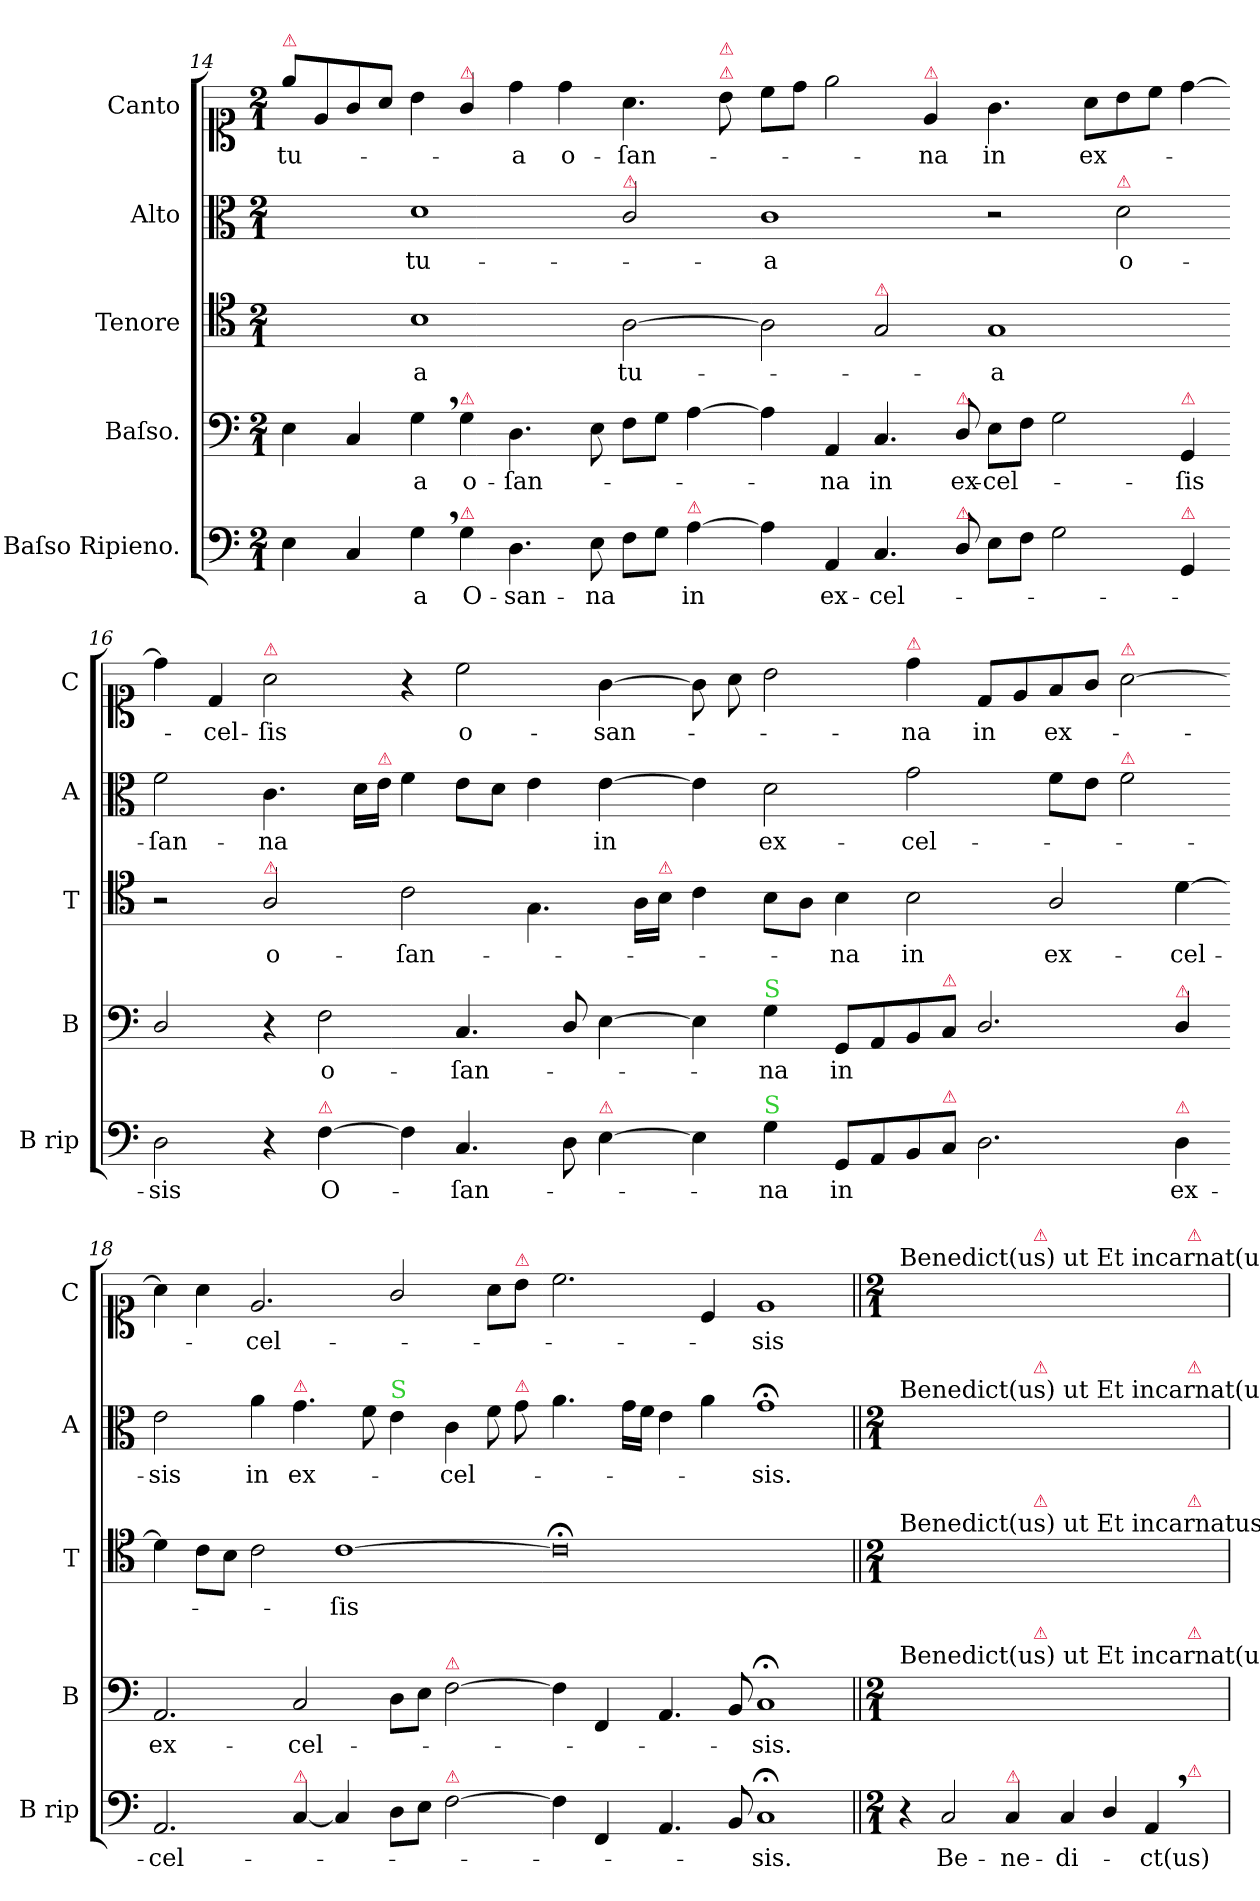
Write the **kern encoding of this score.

**kern	**text	**kern	**text	**kern	**text	**kern	**text	**kern	**text
*part5	*part5	*part4	*part4	*part3	*part3	*part2	*part2	*part1	*part1
*staff5	*staff5	*staff4	*staff4	*staff3	*staff3	*staff2	*staff2	*staff1	*staff1
*I"Baſso Ripieno.	*	*I"Baſso.	*	*I"Tenore	*	*I"Alto	*	*I"Canto	*
*I'B rip	*	*I'B	*	*I'T	*	*I'A	*	*I'C	*
*clefF4	*	*clefF4	*	*clefC4	*	*clefC3	*	*clefC1	*
*k[]	*	*k[]	*	*k[]	*	*k[]	*	*k[]	*
*M2/1	*	*M2/1	*	*M2/1	*	*M2/1	*	*M2/1	*
=14	=14	=14	=14	=14	=14	=14	=14	=14	=14
!	!	!	!	!	!	!	!	!LO:TX:a:color=crimson:t=⚠	!
4E\	.	4E\	.	2ryy	.	2ryy	.	8ee\L	tu-
.	.	.	.	.	.	.	.	8e/	.
4C/	.	4C/	.	.	.	.	.	8g/	.
.	.	.	.	.	.	.	.	8a/J	.
4G,<\	a	4G,<\	-a	1B	-a	1d	tu-	4b\	.
!	!	!	!	!	!	!	!	!LO:TX:a:color=crimson:t=⚠	!
!	!	!LO:TX:a:color=crimson:t=⚠	!	!	!	!	!	!	!
!LO:TX:a:color=crimson:t=⚠	!	!	!	!	!	!	!	!	!
4G\	O-	4G\	o-	.	.	.	.	4g/	.
4.D\	-san-	4.D\	-ſan-	.	.	.	.	4dd\	-a
.	.	.	.	.	.	.	.	4dd\	o-
8E\	-na	8E\	.	.	.	.	.	.	.
!	!	!	!	!	!	!LO:TX:a:color=crimson:t=⚠	!	!	!
8F\L	.	8F\L	.	[2A	tu-	2c/	.	4.a\	-ſan-
8G\J	.	8G\J	.	.	.	.	.	.	.
!LO:TX:a:color=crimson:t=⚠	!	!	!	!	!	!	!	!	!
[4A\	in	[4A\	.	.	.	.	.	.	.
!	!	!	!	!	!	!	!	!LO:TX:a:color=crimson:t=⚠	!
!	!	!	!	!	!	!	!	!LO:TX:a:color=crimson:t=⚠	!
.	.	.	.	.	.	.	.	8b\	.
=15-	=15-	=15-	=15-	=15-	=15-	=15-	=15-	=15-	=15-
4A\]	.	4A\]	.	2A]	.	1c	-a	8cc\L	.
.	.	.	.	.	.	.	.	8dd\J	.
4AA/	ex-	4AA/	-na	.	.	.	.	2ee\	.
!	!	!	!	!LO:TX:a:color=crimson:t=⚠	!	!	!	!	!
4.C/	-cel-	4.C/	in	2G/	.	.	.	.	.
!	!	!	!	!	!	!	!	!LO:TX:a:color=crimson:t=⚠	!
.	.	.	.	.	.	.	.	4e/	-na
!	!	!LO:TX:a:color=crimson:t=⚠	!	!	!	!	!	!	!
!LO:TX:a:color=crimson:t=⚠	!	!	!	!	!	!	!	!	!
8D/	.	8D/	ex-	.	.	.	.	.	.
8E\L	.	8E\L	-cel-	1G	-a	2r	.	4.g\	in
8F\J	.	8F\J	.	.	.	.	.	.	.
2G\	.	2G\	.	.	.	.	.	.	.
.	.	.	.	.	.	.	.	8a\L	ex-
!	!	!	!	!	!	!LO:TX:a:color=crimson:t=⚠	!	!	!
.	.	.	.	.	.	2d\	o-	8b\	.
.	.	.	.	.	.	.	.	8cc\J	.
!	!	!LO:TX:a:color=crimson:t=⚠	!	!	!	!	!	!	!
!LO:TX:a:color=crimson:t=⚠	!	!	!	!	!	!	!	!	!
4GG/	.	4GG/	-ſis	.	.	.	.	[4dd\	.
=16-	=16-	=16-	=16-	=16-	=16-	=16-	=16-	=16-	=16-
2D\	-sis	2D/	.	2r	.	2f\	-ſan-	4dd\]	.
.	.	.	.	.	.	.	.	4d/	-cel-
!	!	!	!	!	!	!	!	!LO:TX:a:color=crimson:t=⚠	!
!	!	!	!	!LO:TX:a:color=crimson:t=⚠	!	!	!	!	!
4r	.	4r	.	2A/	o-	4.c\	-na	2a\	-ſis
!LO:TX:a:color=crimson:t=⚠	!	!	!	!	!	!	!	!	!
[4F\	O-	2F\	o-	.	.	.	.	.	.
.	.	.	.	.	.	16d\LL	.	.	.
!	!	!	!	!	!	!LO:TX:a:color=crimson:t=⚠	!	!	!
.	.	.	.	.	.	16e\JJ	.	.	.
4F\]	.	.	.	2c\	-ſan-	4f\	.	4r	.
4.C/	-ſan-	4.C/	-ſan-	.	.	8e\L	.	2cc\	o-
.	.	.	.	.	.	8d\J	.	.	.
.	.	.	.	4.G\	.	4e\	.	.	.
8D\	.	8D/	.	.	.	.	.	.	.
!LO:TX:a:color=crimson:t=⚠	!	!	!	!	!	!	!	!	!
[4E\	.	[4E\	.	.	.	[4e\	in	[4g\	-san-
.	.	.	.	16A\LL	.	.	.	.	.
!	!	!	!	!LO:TX:a:color=crimson:t=⚠	!	!	!	!	!
.	.	.	.	16B\JJ	.	.	.	.	.
=17-	=17-	=17-	=17-	=17-	=17-	=17-	=17-	=17-	=17-
4E\]	.	4E\]	.	4c\	.	4e\]	.	8g\]	.
.	.	.	.	.	.	.	.	8a\	.
!	!	!LO:TX:a:color=limegreen:t=S	!	!	!	!	!	!	!
!LO:TX:a:color=limegreen:t=S	!	!	!	!	!	!	!	!	!
4G\	-na	4G\	-na	8B\L	.	2d\	ex-	2b\	.
.	.	.	.	8A\J	.	.	.	.	.
8GG/L	in	8GG/L	in	4B\	-na	.	.	.	.
8AA/	.	8AA/	.	.	.	.	.	.	.
!	!	!	!	!	!	!	!	!LO:TX:a:color=crimson:t=⚠	!
8BB/	.	8BB/	.	2B\	in	2g\	-cel-	4dd\	-na
!	!	!LO:TX:a:color=crimson:t=⚠	!	!	!	!	!	!	!
!LO:TX:a:color=crimson:t=⚠	!	!	!	!	!	!	!	!	!
8C/J	.	8C/J	.	.	.	.	.	.	.
2.D\	.	2.D/	.	.	.	.	.	8d/L	in
.	.	.	.	.	.	.	.	8e/	.
.	.	.	.	2A/	ex-	8f\L	.	8f/	ex-
.	.	.	.	.	.	8e\J	.	8g/J	.
!	!	!	!	!	!	!	!	!LO:TX:a:color=crimson:t=⚠	!
!	!	!	!	!	!	!LO:TX:a:color=crimson:t=⚠	!	!	!
.	.	.	.	.	.	2f\	.	[2a\	.
!	!	!LO:TX:a:color=crimson:t=⚠	!	!	!	!	!	!	!
!LO:TX:a:color=crimson:t=⚠	!	!	!	!	!	!	!	!	!
4D\	ex-	4D/	.	[4d\	-cel-	.	.	.	.
=18-	=18-	=18-	=18-	=18-	=18-	=18-	=18-	=18-	=18-
2.AA/	-cel-	2.AA/	ex-	4d\]	.	2e\	-sis	4a\]	.
.	.	.	.	8c\L	.	.	.	4a\	.
.	.	.	.	8B\J	.	.	.	.	.
.	.	.	.	2c\	.	4a\	in	2.e/	-cel-
!	!	!	!	!	!	!LO:TX:a:color=crimson:t=⚠	!	!	!
!LO:TX:a:color=crimson:t=⚠	!	!	!	!	!	!	!	!	!
[4C/	.	2C/	-cel-	.	.	4.g\	ex-	.	.
4C/]	.	.	.	[1c	-ſis	.	.	.	.
.	.	.	.	.	.	8f\	.	.	.
!	!	!	!	!	!	!LO:TX:a:color=limegreen:t=S	!	!	!
8D\L	.	8D\L	.	.	.	4e\	.	2g/	.
8E\J	.	8E\J	.	.	.	.	.	.	.
!	!	!LO:TX:a:color=crimson:t=⚠	!	!	!	!	!	!	!
!LO:TX:a:color=crimson:t=⚠	!	!	!	!	!	!	!	!	!
[2F\	.	[2F\	.	.	.	4c\	-cel-	.	.
.	.	.	.	.	.	8f\	.	8a\L	.
!	!	!	!	!	!	!	!	!LO:TX:a:color=crimson:t=⚠	!
!	!	!	!	!	!	!LO:TX:a:color=crimson:t=⚠	!	!	!
.	.	.	.	.	.	8g\	.	8b\J	.
=19-	=19-	=19-	=19-	=19-	=19-	=19-	=19-	=19-	=19-
4F\]	.	4F\]	.	0c;<;]	.	4.a\	.	2.cc\	.
4FF/	.	4FF/	.	.	.	.	.	.	.
.	.	.	.	.	.	16g\LL	.	.	.
.	.	.	.	.	.	16f\JJ	.	.	.
4.AA/	.	4.AA/	.	.	.	4e\	.	.	.
.	.	.	.	.	.	4a\	.	4c/	.
8BB/	.	8BB/	.	.	.	.	.	.	.
1C;<	-sis.	1C;<;	-sis.	.	.	1g;<;	-sis.	1e	-sis
=20||	=20||	=20||	=20||	=20||	=20||	=20||	=20||	=20||	=20||
*M2/1	*	*M2/1	*	*M2/1	*	*M2/1	*	*M2/1	*
!	!	!	!	!	!	!	!	!LO:TX:a:t=Benedict(us) ut Et incarnat(us).	!
!	!	!	!	!	!	!LO:TX:a:t=Benedict(us) ut Et incarnat(us).	!	!	!
!	!	!	!	!LO:TX:a:t=Benedict(us) ut Et incarnatus.	!	!	!	!	!
!	!	!LO:TX:a:t=Benedict(us) ut Et incarnat(us).	!	!	!	!	!	!	!
4r	.	4ryy	.	4ryy	.	4ryy	.	4ryy	.
2C/	Be-	2C/yy	Be-	2c\yy	.	2e\yy	.	2g/yy	.
!LO:TX:a:color=crimson:t=⚠	!	!	!	!	!	!	!	!	!
4C/	-ne-	8C/yy	-ne-	8c\yy	.	8e\yy	.	8g/yy	.
!	!	!	!	!	!	!	!	!LO:TX:a:color=crimson:t=⚠	!
!	!	!	!	!	!	!LO:TX:a:color=crimson:t=⚠	!	!	!
!	!	!	!	!LO:TX:a:color=crimson:t=⚠	!	!	!	!	!
!	!	!LO:TX:a:color=crimson:t=⚠	!	!	!	!	!	!	!
.	.	8C/yy	.	8c\yy	.	8e\yy	.	8g/yy	.
4C/	-di-	4C/yy	.	4c\yy	.	4e\yy	.	4g/yy	.
4D/	.	4D/yy	-di-	4A\yy	.	4d\yy	.	4f/yy	.
4AA,</	-ct(us)	4AA,</yy	-ctus	4A\yy	.	4c#X\yy	.	4e/yy	.
!	!	!	!	!	!	!	!	!LO:TX:a:color=crimson:t=⚠	!
!	!	!	!	!	!	!LO:TX:a:color=crimson:t=⚠	!	!	!
!	!	!	!	!LO:TX:a:color=crimson:t=⚠	!	!	!	!	!
!	!	!LO:TX:a:color=crimson:t=⚠	!	!	!	!	!	!	!
!LO:TX:a:color=crimson:t=⚠	!	!	!	!	!	!	!	!	!
4A\yy	qui	4A\yy	qui	4c\yy	.	4e\yy	.	4a\yy	.
=	=	=	=	=	=	=	=	=	=
*-	*-	*-	*-	*-	*-	*-	*-	*-	*-
